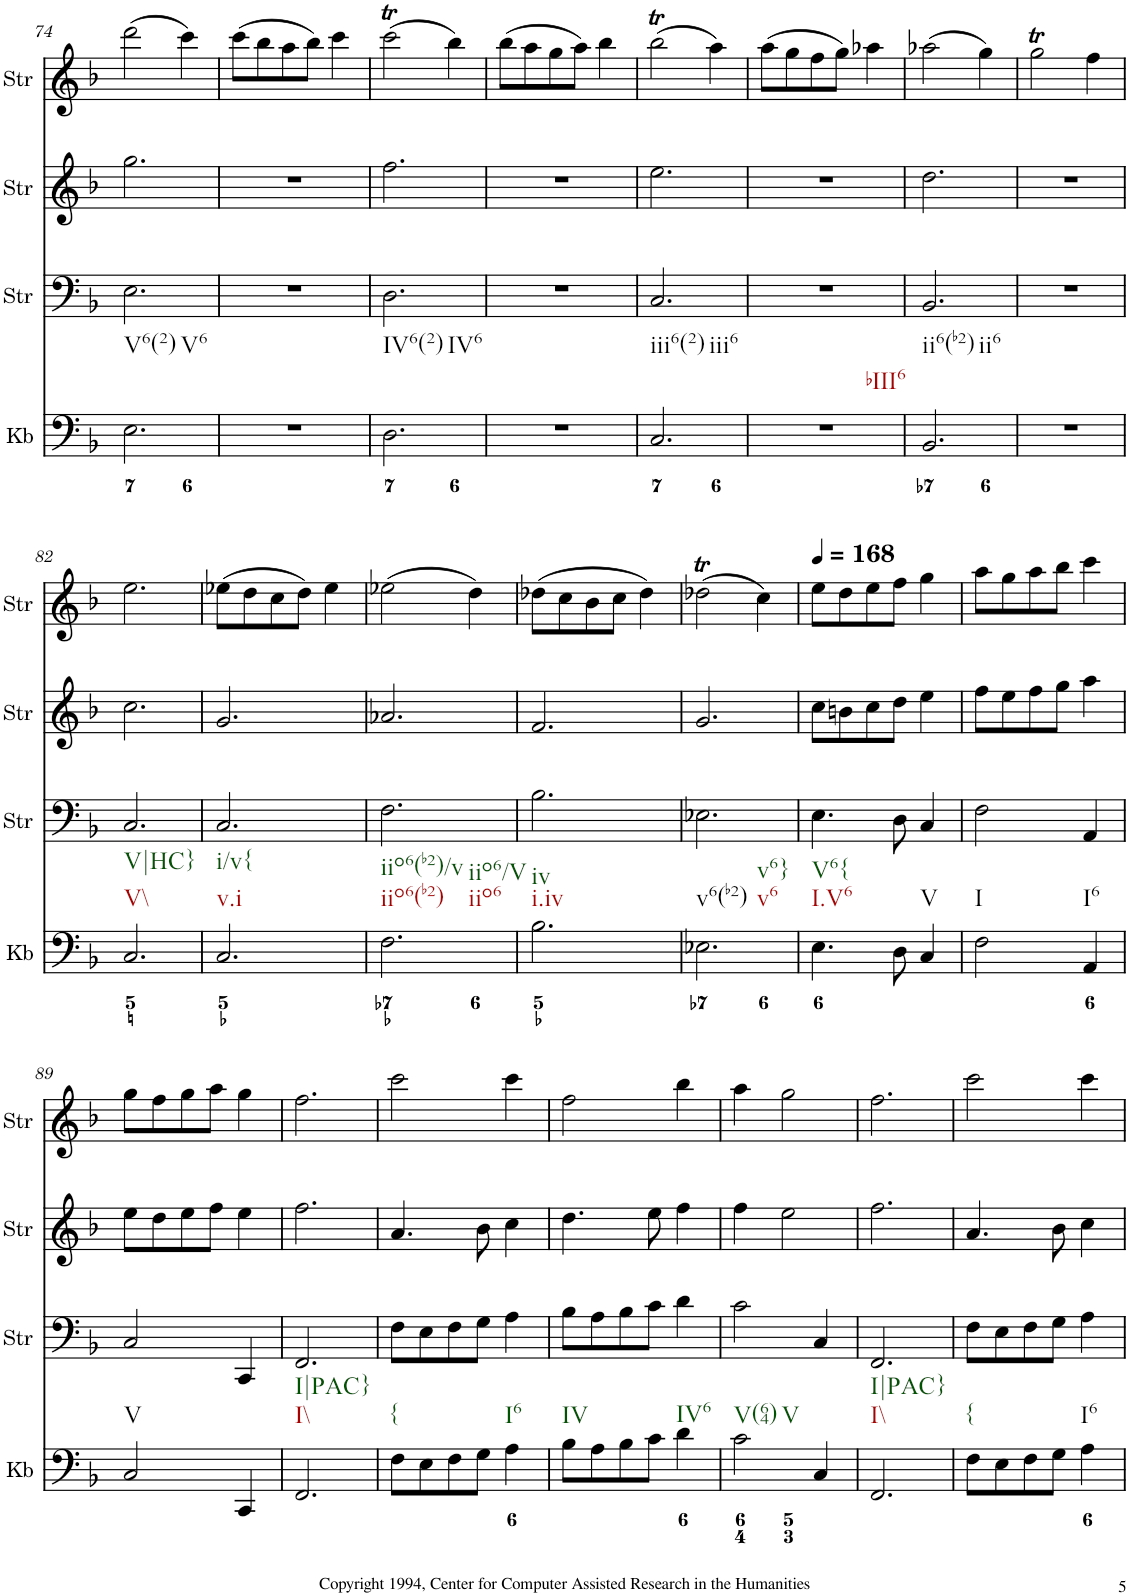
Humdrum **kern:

**kern	**harte	**kern	**kern	**kern
*part4	*part4	*part3	*part2	*part1
*staff4	*	*staff3	*staff2	*staff1
*I"Keyboard	*	*I"StringInstrument	*I"StringInstrument	*I"StringInstrument
*I'Kb	*	*I'Str	*I'Str	*I'Str
!!LO:PB:g=z
*clefF4	*	*clefF4	*clefG2	*clefG2
*k[b-]	*	*k[b-]	*k[b-]	*k[b-]
*M3/4	*	*M3/4	*M3/4	*M3/4
=74	=74	=74	=74	=74
2.E\	.	2.E\	2.gg\	(2ddd\
.	.	.	.	4ccc\)
=75	=75	=75	=75	=75
2.r	.	2.r	2.r	(8ccc\L
.	.	.	.	8bb-\
.	.	.	.	8aa\
.	.	.	.	8bb-\J)
.	.	.	.	4ccc\
=76	=76	=76	=76	=76
2.D\	.	2.D\	2.ff\	(2cccT\
.	.	.	.	4bb-\)
=77	=77	=77	=77	=77
2.r	.	2.r	2.r	(8bb-\L
.	.	.	.	8aa\
.	.	.	.	8gg\
.	.	.	.	8aa\J)
.	.	.	.	4bb-\
=78	=78	=78	=78	=78
2.C/	.	2.C/	2.ee\	(2bb-T\
.	.	.	.	4aa\)
=79	=79	=79	=79	=79
2.r	.	2.r	2.r	(8aa\L
.	.	.	.	8gg\
.	.	.	.	8ff\
.	.	.	.	8gg\J)
.	.	.	.	4aa-X\
=80	=80	=80	=80	=80
2.BB-/	.	2.BB-/	2.dd\	(2aa-X\
.	.	.	.	4gg\)
=81	=81	=81	=81	=81
2.r	.	2.r	2.r	2ggT\
.	.	.	.	4ff\
!!LO:LB:g=z
=82	=82	=82	=82	=82
2.C/	.	2.C/	2.cc\	2.ee\
=83	=83	=83	=83	=83
2.C/	.	2.C/	2.g/	(8ee-X\L
.	.	.	.	8dd\
.	.	.	.	8cc\
.	.	.	.	8dd\J)
.	.	.	.	4ee-\
=84	=84	=84	=84	=84
2.F\	.	2.F\	2.a-X/	(2ee-X\
.	.	.	.	4dd\)
=85	=85	=85	=85	=85
2.B-\	.	2.B-\	2.f/	(8dd-X\L
.	.	.	.	8cc\
.	.	.	.	8b-\
.	.	.	.	8cc\J
.	.	.	.	4dd-\)
=86	=86	=86	=86	=86
2.E-X\	.	2.E-X\	2.g/	(2dd-XT\
.	.	.	.	4cc\)
=87	=87	=87	=87	=87
*	*	*	*	*MM168
4.E\	.	4.E\	8cc\L	8ee\L
.	.	.	8bn\	8dd\
.	.	.	8cc\	8ee\
8D\	.	8D\	8dd\J	8ff\J
4C/	.	4C/	4ee\	4gg\
=88	=88	=88	=88	=88
2F\	.	2F\	8ff\L	8aa\L
.	.	.	8ee\	8gg\
.	.	.	8ff\	8aa\
.	.	.	8gg\J	8bb-\J
4AA/	.	4AA/	4aa\	4ccc\
!!LO:LB:g=z
=89	=89	=89	=89	=89
2C/	.	2C/	8ee\L	8gg\L
.	.	.	8dd\	8ff\
.	.	.	8ee\	8gg\
.	.	.	8ff\J	8aa\J
4CC/	.	4CC/	4ee\	4gg\
=90	=90	=90	=90	=90
2.FF/	.	2.FF/	2.ff\	2.ff\
=91	=91	=91	=91	=91
!	!LO:H:kt={	!	!	!
8F\L	N	8F\L	4.a/	2ccc\
8E\	.	8E\	.	.
8F\	.	8F\	.	.
8G\J	.	8G\J	8b-\	.
4A\	.	4A\	4cc\	4ccc\
=92	=92	=92	=92	=92
8B-\L	.	8B-\L	4.dd\	2ff\
8A\	.	8A\	.	.
8B-\	.	8B-\	.	.
8c\J	.	8c\J	8ee\	.
4d\	.	4d\	4ff\	4bb-\
=93	=93	=93	=93	=93
2c\	.	2c\	4ff\	4aa\
.	.	.	2ee\	2gg\
4C/	.	4C/	.	.
=94	=94	=94	=94	=94
2.FF/	.	2.FF/	2.ff\	2.ff\
=95	=95	=95	=95	=95
!	!LO:H:kt={	!	!	!
8F\L	N	8F\L	4.a/	2ccc\
8E\	.	8E\	.	.
8F\	.	8F\	.	.
8G\J	.	8G\J	8b-\	.
4A\	.	4A\	4cc\	4ccc\
=	=	=	=	=
*-	*-	*-	*-	*-
